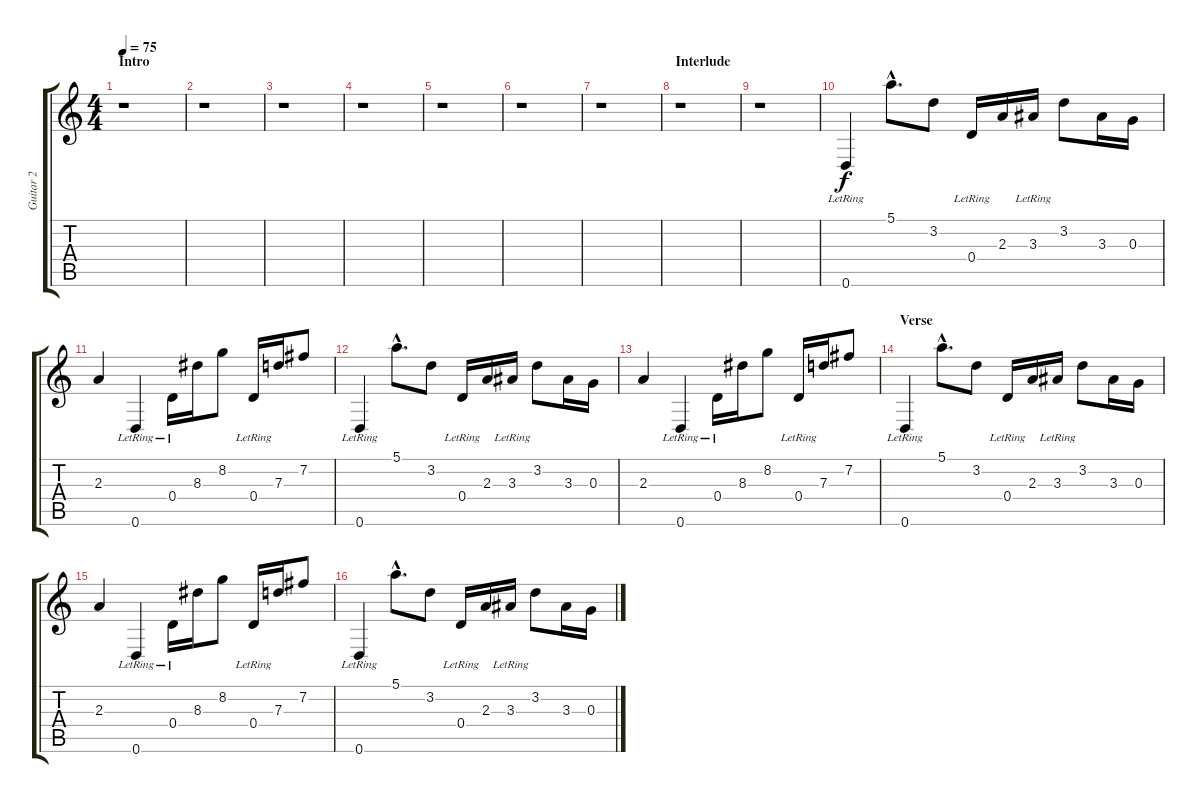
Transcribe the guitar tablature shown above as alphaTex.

\track ("Guitar 2" "Guitar 2") {instrument acousticguitarsteel}
\staff {score tabs}
\tuning (E4 B3 G3 D3 A2 D2) {hide}
\ts (4 4)
\section ("" "Intro")
\tempo 75
\clef g2
\ks c
r.1{dy f instrument acousticguitarsteel} |
r.1 |
r.1 |
r.1 |
r.1 |
r.1 |
r.1 |
\section ("" "Interlude")
r.1 |
r.1 |
0.6{lr}.4 5.1{hac}.8{d} 3.2.8 0.4{lr}.16 2.3.16 3.3{lr}.16 3.2.8 3.3.16 0.3.16 |
2.3.4 0.6{lr}.4 0.4{lr}.16 8.3.16 8.2.8 0.4{lr}.16 7.3.16 7.2.8 |
0.6{lr}.4 5.1{hac}.8{d} 3.2.8 0.4{lr}.16 2.3.16 3.3{lr}.16 3.2.8 3.3.16 0.3.16 |
2.3.4 0.6{lr}.4 0.4{lr}.16 8.3.16 8.2.8 0.4{lr}.16 7.3.16 7.2.8 |
\section ("" "Verse")
0.6{lr}.4 5.1{hac}.8{d} 3.2.8 0.4{lr}.16 2.3.16 3.3{lr}.16 3.2.8 3.3.16 0.3.16 |
2.3.4 0.6{lr}.4 0.4{lr}.16 8.3.16 8.2.8 0.4{lr}.16 7.3.16 7.2.8 |
0.6{lr}.4 5.1{hac}.8{d} 3.2.8 0.4{lr}.16 2.3.16 3.3{lr}.16 3.2.8 3.3.16 0.3.16
